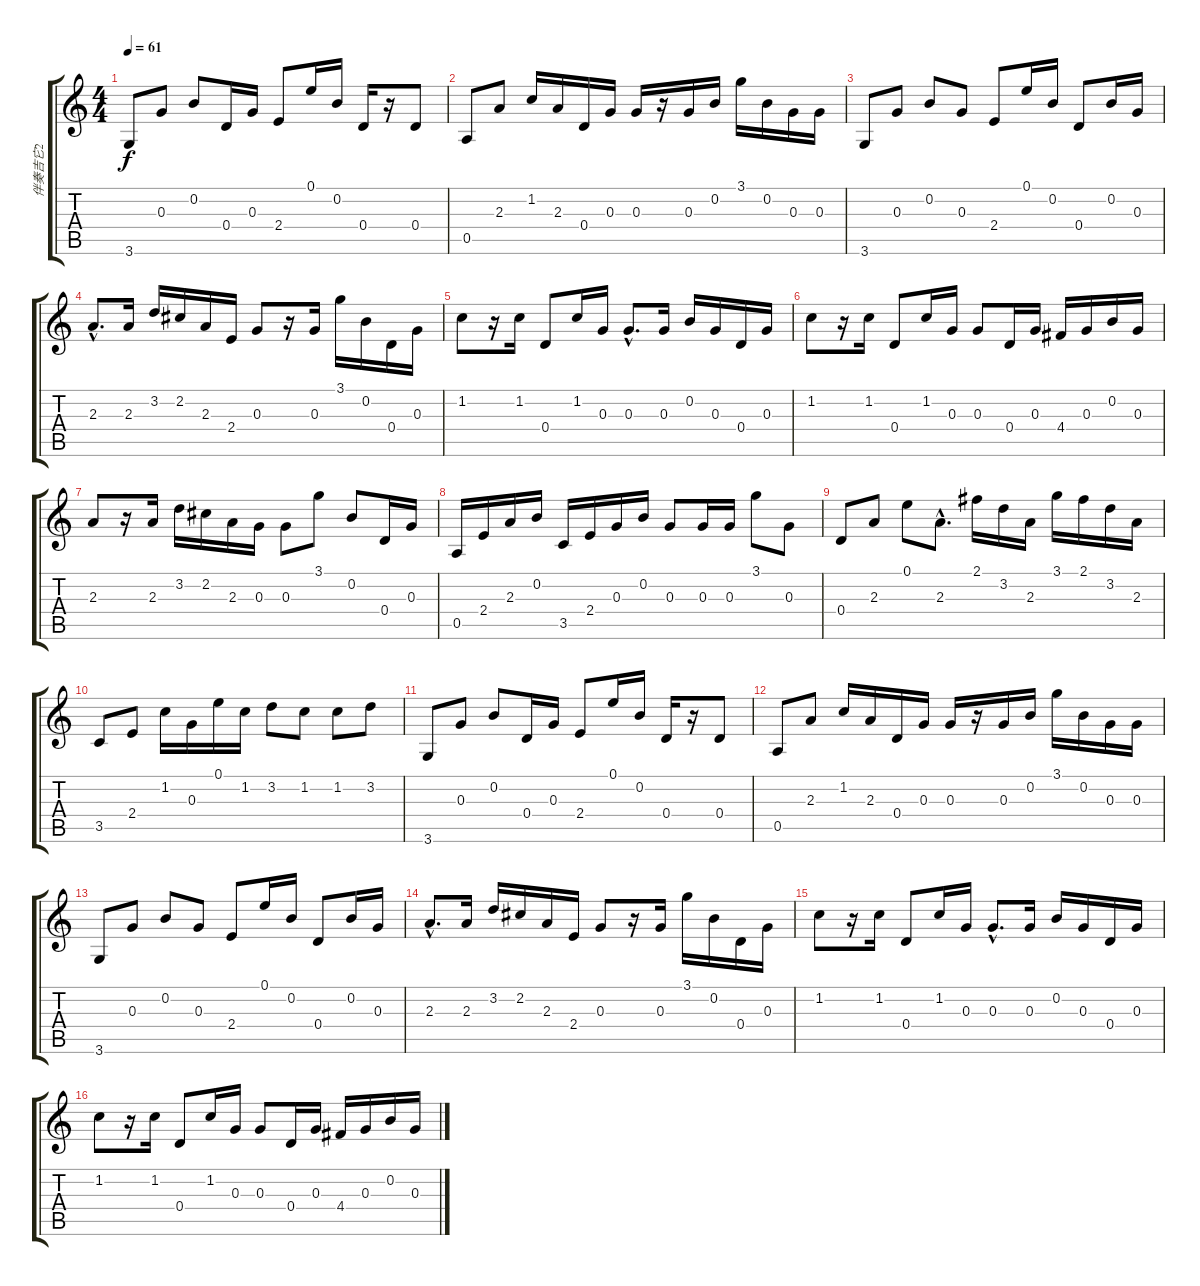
\track ("伴奏吉它2" "伴奏吉它2") {instrument acousticguitarsteel}
\staff {score tabs}
\tuning (E4 B3 G3 D3 A2 E2) {hide}
\ts (4 4)
\tempo 61
\clef g2
\ks c
3.6.8{dy f} 0.3.8 0.2.8 0.4.16 0.3.16 2.4.8 0.1.16 0.2.16 0.4.16 r.16 0.4.8 |
0.5.8 2.3.8 1.2.16 2.3.16 0.4.16 0.3.16 0.3.16 r.16 0.3.16 0.2.16 3.1.16 0.2.16 0.3.16 0.3.16 |
3.6.8 0.3.8 0.2.8 0.3.8 2.4.8 0.1.16 0.2.16 0.4.8 0.2.16 0.3.16 |
2.3{hac}.8{d} 2.3.16 3.2.16 2.2.16 2.3.16 2.4.16 0.3.8 r.16 0.3.16 3.1.16 0.2.16 0.4.16 0.3.16 |
1.2.8 r.16 1.2.16 0.4.8 1.2.16 0.3.16 0.3{hac}.8{d} 0.3.16 0.2.16 0.3.16 0.4.16 0.3.16 |
1.2.8 r.16 1.2.16 0.4.8 1.2.16 0.3.16 0.3.8 0.4.16 0.3.16 4.4.16 0.3.16 0.2.16 0.3.16 |
2.3.8 r.16 2.3.16 3.2.16 2.2.16 2.3.16 0.3.16 0.3.8 3.1.8 0.2.8 0.4.16 0.3.16 |
0.5.16 2.4.16 2.3.16 0.2.16 3.5.16 2.4.16 0.3.16 0.2.16 0.3.8 0.3.16 0.3.16 3.1.8 0.3.8 |
0.4.8 2.3.8 0.1.8 2.3{hac}.8{d} 2.1.16 3.2.16 2.3.16 3.1.16 2.1.16 3.2.16 2.3.16 |
3.5.8 2.4.8 1.2.16 0.3.16 0.1.16 1.2.16 3.2.8 1.2.8 1.2.8 3.2.8 |
3.6.8 0.3.8 0.2.8 0.4.16 0.3.16 2.4.8 0.1.16 0.2.16 0.4.16 r.16 0.4.8 |
0.5.8 2.3.8 1.2.16 2.3.16 0.4.16 0.3.16 0.3.16 r.16 0.3.16 0.2.16 3.1.16 0.2.16 0.3.16 0.3.16 |
3.6.8 0.3.8 0.2.8 0.3.8 2.4.8 0.1.16 0.2.16 0.4.8 0.2.16 0.3.16 |
2.3{hac}.8{d} 2.3.16 3.2.16 2.2.16 2.3.16 2.4.16 0.3.8 r.16 0.3.16 3.1.16 0.2.16 0.4.16 0.3.16 |
1.2.8 r.16 1.2.16 0.4.8 1.2.16 0.3.16 0.3{hac}.8{d} 0.3.16 0.2.16 0.3.16 0.4.16 0.3.16 |
1.2.8 r.16 1.2.16 0.4.8 1.2.16 0.3.16 0.3.8 0.4.16 0.3.16 4.4.16 0.3.16 0.2.16 0.3.16
